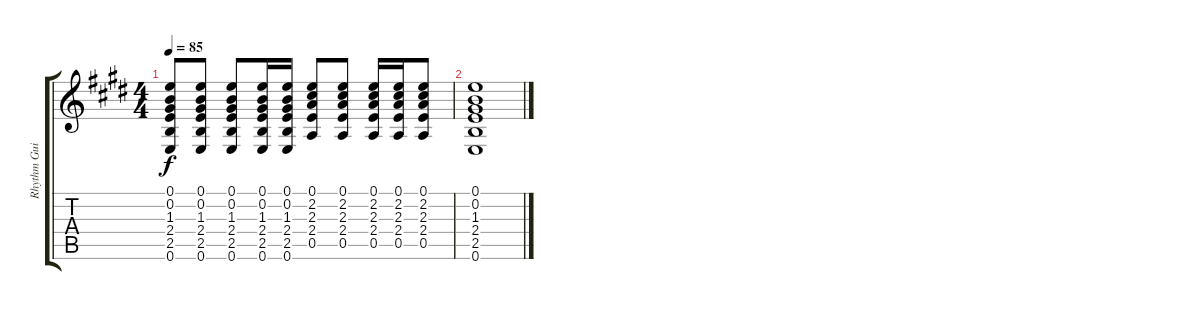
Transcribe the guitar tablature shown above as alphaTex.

\track ("Rhythm Guitar" "Rhythm Gui") {instrument electricguitarclean}
\staff {score tabs}
\tuning (E4 B3 G3 D3 A2 E2) {hide}
\ts (4 4)
\tempo 85
\clef g2
\ks e
(0.1 0.2 1.3 2.4 2.5 0.6).8{dy f} (0.1 0.2 1.3 2.4 2.5 0.6).8 (0.1 0.2 1.3 2.4 2.5 0.6).8 (0.1 0.2 1.3 2.4 2.5 0.6).16 (0.1 0.2 1.3 2.4 2.5 0.6).16 (0.1 2.2 2.3 2.4 0.5).8 (0.1 2.2 2.3 2.4 0.5).8 (0.1 2.2 2.3 2.4 0.5).16 (0.1 2.2 2.3 2.4 0.5).16 (0.1 2.2 2.3 2.4 0.5).8 |
(0.1 0.2 1.3 2.4 2.5 0.6).1
